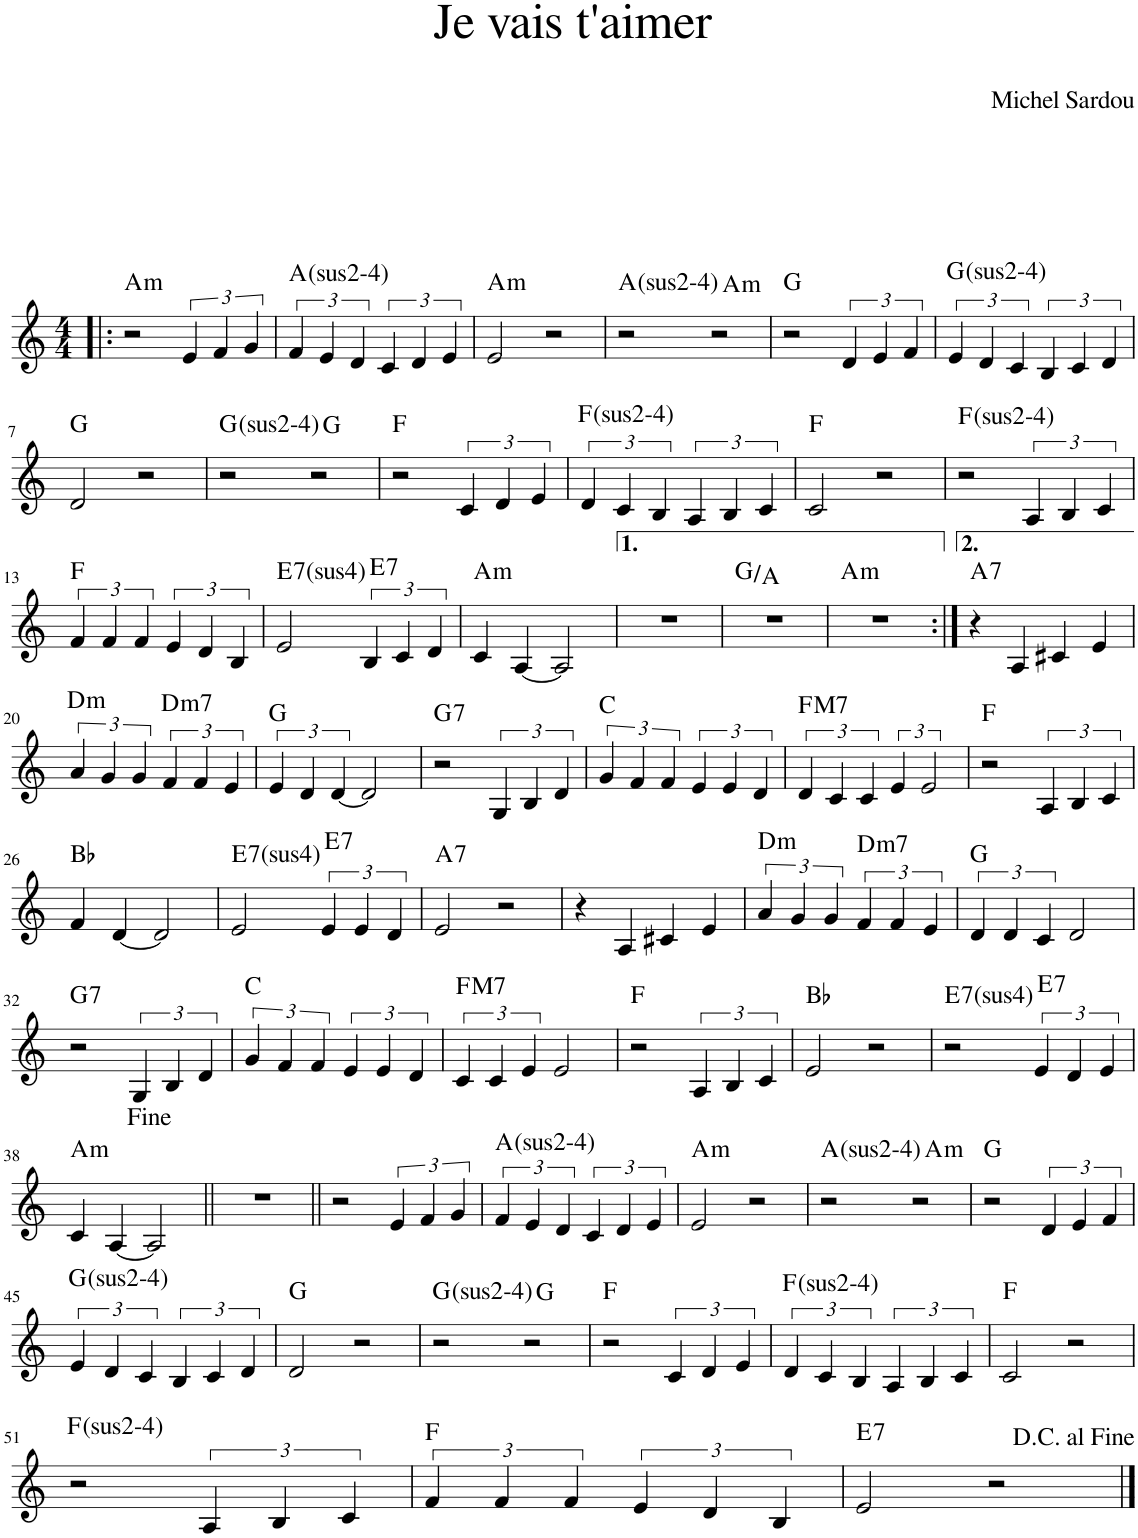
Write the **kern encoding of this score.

**kern	**harte
*part1	*part1
*staff1	*
*I"Piano	*
*I'Pno.	*
*clefG2	*
*k[]	*
*M4/4	*
=1!|:	=1!|:
!	!LO:H:kt=m
2r	A:min
6e/	.
6f/	.
6g/	.
=2	=2
!	!LO:H:kt=2
6f/	A:(1,2,b4,5)
6e/	.
6d/	.
6c/	.
6d/	.
6e/	.
=3	=3
!	!LO:H:kt=m
2e/	A:min
2r	.
=4	=4
!	!LO:H:kt=2
2r	A:(1,2,b4,5)
!	!LO:H:kt=m
2r	A:min
=5	=5
2r	G:maj
6d/	.
6e/	.
6f/	.
=6	=6
!	!LO:H:kt=2
6e/	G:(1,2,b4,5)
6d/	.
6c/	.
6B/	.
6c/	.
6d/	.
!!LO:LB:g=z
=7	=7
2d/	G:maj
2r	.
=8	=8
!	!LO:H:kt=2
2r	G:(1,2,b4,5)
2r	G:maj
=9	=9
2r	F:maj
6c/	.
6d/	.
6e/	.
=10	=10
!	!LO:H:kt=2
6d/	F:(1,2,b4,5)
6c/	.
6B/	.
6A/	.
6B/	.
6c/	.
=11	=11
2c/	F:maj
2r	.
=12	=12
!	!LO:H:kt=2
2r	F:(1,2,b4,5)
6A/	.
6B/	.
6c/	.
!!LO:LB:g=z
=13	=13
6f/	F:maj
6f/	.
6f/	.
6e/	.
6d/	.
6B/	.
=14	=14
!	!LO:H:kt=74
2e/	E:sus4(7)
!	!LO:H:kt=7
6B/	E:7
6c/	.
6d/	.
=15	=15
!	!LO:H:kt=m
4c/	A:min
[4A/	.
2A/]	.
=16	=16
1r	.
=17	=17
1r	G:maj/2
=18	=18
!	!LO:H:kt=m
1r	A:min
=19:|!	=19:|!
!	!LO:H:kt=7
4r	A:7
4A/	.
4c#X/	.
4e/	.
!!LO:LB:g=z
=20	=20
!	!LO:H:kt=m
6a/	D:min
6g/	.
6g/	.
!	!LO:H:kt=m7
6f/	D:min7
6f/	.
6e/	.
=21	=21
6e/	G:maj
6d/	.
[6d/	.
2d/]	.
=22	=22
!	!LO:H:kt=7
2r	G:7
6G/	.
6B/	.
6d/	.
=23	=23
6g/	C:maj
6f/	.
6f/	.
6e/	.
6e/	.
6d/	.
=24	=24
!	!LO:H:kt=M7
6d/	F:maj7
6c/	.
6c/	.
6e/	.
3e/	.
=25	=25
2r	F:maj
6A/	.
6B/	.
6c/	.
!!LO:LB:g=z
=26	=26
4f/	Bb:maj
[4d/	.
2d/]	.
=27	=27
!	!LO:H:kt=74
2e/	E:sus4(7)
!	!LO:H:kt=7
6e/	E:7
6e/	.
6d/	.
=28	=28
!	!LO:H:kt=7
2e/	A:7
2r	.
=29	=29
4r	.
4A/	.
4c#X/	.
4e/	.
=30	=30
!	!LO:H:kt=m
6a/	D:min
6g/	.
6g/	.
!	!LO:H:kt=m7
6f/	D:min7
6f/	.
6e/	.
=31	=31
6d/	G:maj
6d/	.
6c/	.
2d/	.
!!LO:LB:g=z
=32	=32
!	!LO:H:kt=7
2r	G:7
6G/	.
6B/	.
6d/	.
=33	=33
6g/	C:maj
6f/	.
6f/	.
6e/	.
6e/	.
6d/	.
=34	=34
!	!LO:H:kt=M7
6c/	F:maj7
6c/	.
6e/	.
2e/	.
=35	=35
2r	F:maj
6A/	.
6B/	.
6c/	.
=36	=36
2e/	Bb:maj
2r	.
=37	=37
!	!LO:H:kt=74
2r	E:sus4(7)
!	!LO:H:kt=7
6e/	E:7
6d/	.
6e/	.
!!LO:LB:g=z
=38	=38
!	!LO:H:kt=m
4c/	A:min
[4A/	.
2A/]	.
=39||	=39||
1r	.
=40||	=40||
2r	.
6e/	.
6f/	.
6g/	.
=41	=41
!	!LO:H:kt=2
6f/	A:(1,2,b4,5)
6e/	.
6d/	.
6c/	.
6d/	.
6e/	.
=42	=42
!	!LO:H:kt=m
2e/	A:min
2r	.
=43	=43
!	!LO:H:kt=2
2r	A:(1,2,b4,5)
!	!LO:H:kt=m
2r	A:min
=44	=44
2r	G:maj
6d/	.
6e/	.
6f/	.
!!LO:LB:g=z
=45	=45
!	!LO:H:kt=2
6e/	G:(1,2,b4,5)
6d/	.
6c/	.
6B/	.
6c/	.
6d/	.
=46	=46
2d/	G:maj
2r	.
=47	=47
!	!LO:H:kt=2
2r	G:(1,2,b4,5)
2r	G:maj
=48	=48
2r	F:maj
6c/	.
6d/	.
6e/	.
=49	=49
!	!LO:H:kt=2
6d/	F:(1,2,b4,5)
6c/	.
6B/	.
6A/	.
6B/	.
6c/	.
=50	=50
2c/	F:maj
2r	.
!!LO:LB:g=z
=51	=51
!	!LO:H:kt=2
2r	F:(1,2,b4,5)
6A/	.
6B/	.
6c/	.
=52	=52
6f/	F:maj
6f/	.
6f/	.
6e/	.
6d/	.
6B/	.
=53	=53
!	!LO:H:kt=7
2e/	E:7
2r	.
==	==
*-	*-
